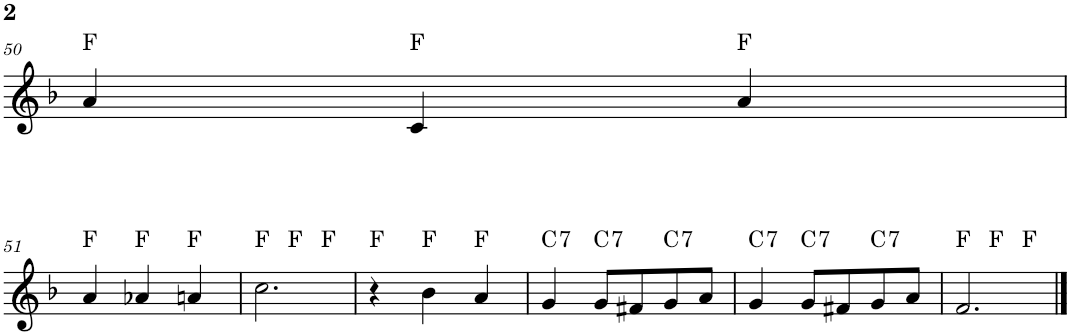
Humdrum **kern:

**kern	**harte
*part1	*part1
*staff1	*
*I"Piano	*
*I'Pno.	*
!!LO:PB:g=z
*clefG2	*
*k[b-]	*
*M3/4	*
=50	=50
4a/	F:maj
4c/	F:maj
4a/	F:maj
!!LO:LB:g=z
=51	=51
4a/	F:maj
4a-X/	F:maj
4an/	F:maj
=52	=52
*^	*
*	*^	*
2.cc\	4ryy	2ryy	F:maj
.	2ryy	.	F:maj
.	.	4ryy	F:maj
*v	*v	*v	*
=53	=53
4r	F:maj
4b-\	F:maj
4a/	F:maj
=54	=54
!	!LO:H:kt=7
4g/	C:7
!	!LO:H:kt=7
8g/L	C:7
8f#X/	.
!	!LO:H:kt=7
8g/	C:7
8a/J	.
=55	=55
!	!LO:H:kt=7
4g/	C:7
!	!LO:H:kt=7
8g/L	C:7
8f#X/	.
!	!LO:H:kt=7
8g/	C:7
8a/J	.
=56	=56
*^	*
*	*^	*
2.f/	4ryy	2ryy	F:maj
.	2ryy	.	F:maj
.	.	4ryy	F:maj
*v	*v	*v	*
==	==
*-	*-
